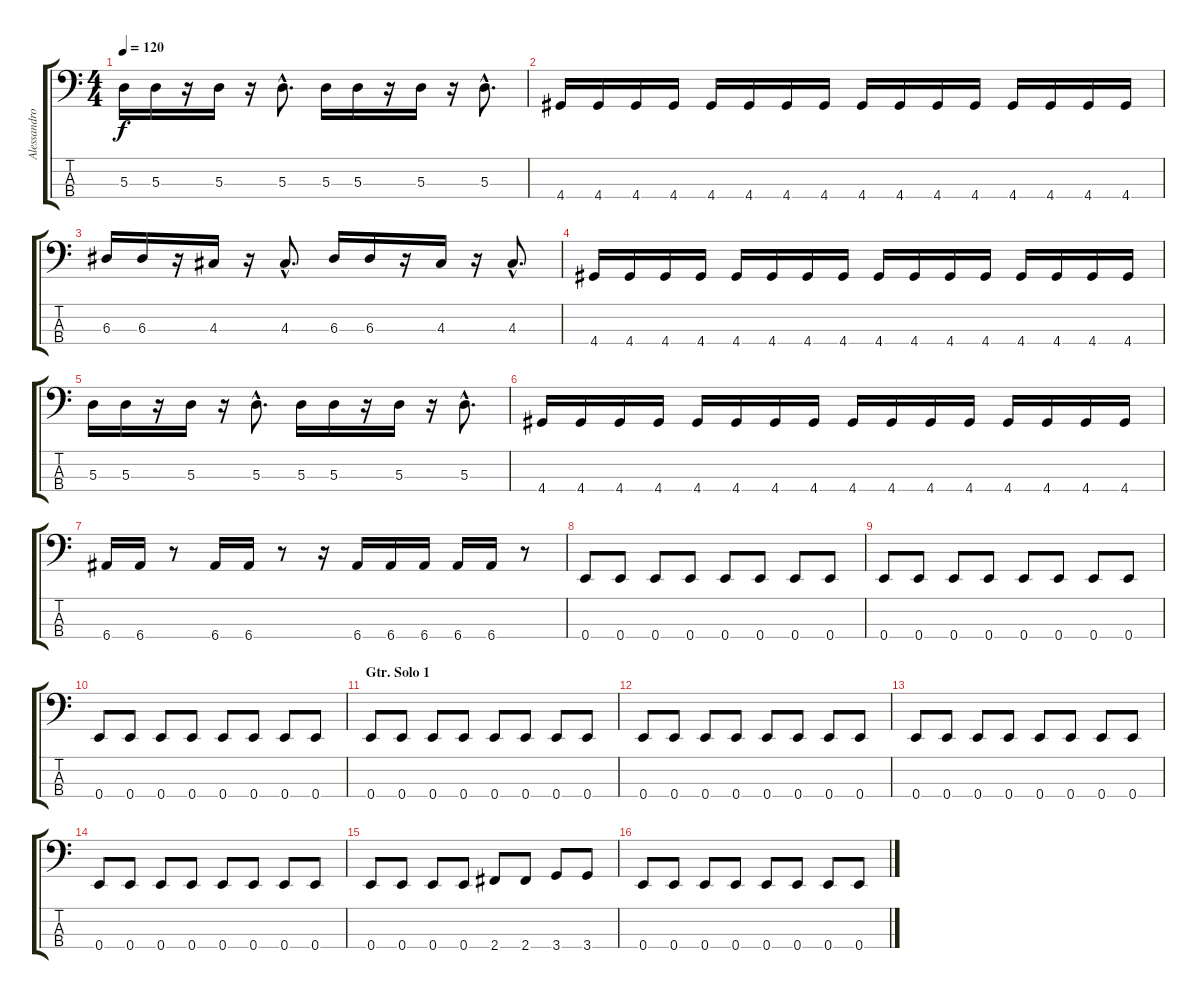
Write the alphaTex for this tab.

\track ("Alessandro Lotta - Bass" "Alessandro") {instrument electricbassfinger}
\staff {score tabs}
\tuning (G2 D2 A1 E1) {hide}
\ts (4 4)
\tempo 120
\clef f4
\ks c
5.3.16{dy f} 5.3.16 r.16 5.3.16 r.16 5.3{hac}.8{d} 5.3.16 5.3.16 r.16 5.3.16 r.16 5.3{hac}.8{d} |
4.4.16 4.4.16 4.4.16 4.4.16 4.4.16 4.4.16 4.4.16 4.4.16 4.4.16 4.4.16 4.4.16 4.4.16 4.4.16 4.4.16 4.4.16 4.4.16 |
6.3.16 6.3.16 r.16 4.3.16 r.16 4.3{hac}.8{d} 6.3.16 6.3.16 r.16 4.3.16 r.16 4.3{hac}.8{d} |
4.4.16 4.4.16 4.4.16 4.4.16 4.4.16 4.4.16 4.4.16 4.4.16 4.4.16 4.4.16 4.4.16 4.4.16 4.4.16 4.4.16 4.4.16 4.4.16 |
5.3.16 5.3.16 r.16 5.3.16 r.16 5.3{hac}.8{d} 5.3.16 5.3.16 r.16 5.3.16 r.16 5.3{hac}.8{d} |
4.4.16 4.4.16 4.4.16 4.4.16 4.4.16 4.4.16 4.4.16 4.4.16 4.4.16 4.4.16 4.4.16 4.4.16 4.4.16 4.4.16 4.4.16 4.4.16 |
6.4.16 6.4.16 r.8 6.4.16 6.4.16 r.8 r.16 6.4.16 6.4.16 6.4.16 6.4.16 6.4.16 r.8 |
0.4.8 0.4.8 0.4.8 0.4.8 0.4.8 0.4.8 0.4.8 0.4.8 |
0.4.8 0.4.8 0.4.8 0.4.8 0.4.8 0.4.8 0.4.8 0.4.8 |
0.4.8 0.4.8 0.4.8 0.4.8 0.4.8 0.4.8 0.4.8 0.4.8 |
\section ("" "Gtr. Solo 1")
0.4.8 0.4.8 0.4.8 0.4.8 0.4.8 0.4.8 0.4.8 0.4.8 |
0.4.8 0.4.8 0.4.8 0.4.8 0.4.8 0.4.8 0.4.8 0.4.8 |
0.4.8 0.4.8 0.4.8 0.4.8 0.4.8 0.4.8 0.4.8 0.4.8 |
0.4.8 0.4.8 0.4.8 0.4.8 0.4.8 0.4.8 0.4.8 0.4.8 |
0.4.8 0.4.8 0.4.8 0.4.8 2.4.8 2.4.8 3.4.8 3.4.8 |
0.4.8 0.4.8 0.4.8 0.4.8 0.4.8 0.4.8 0.4.8 0.4.8
